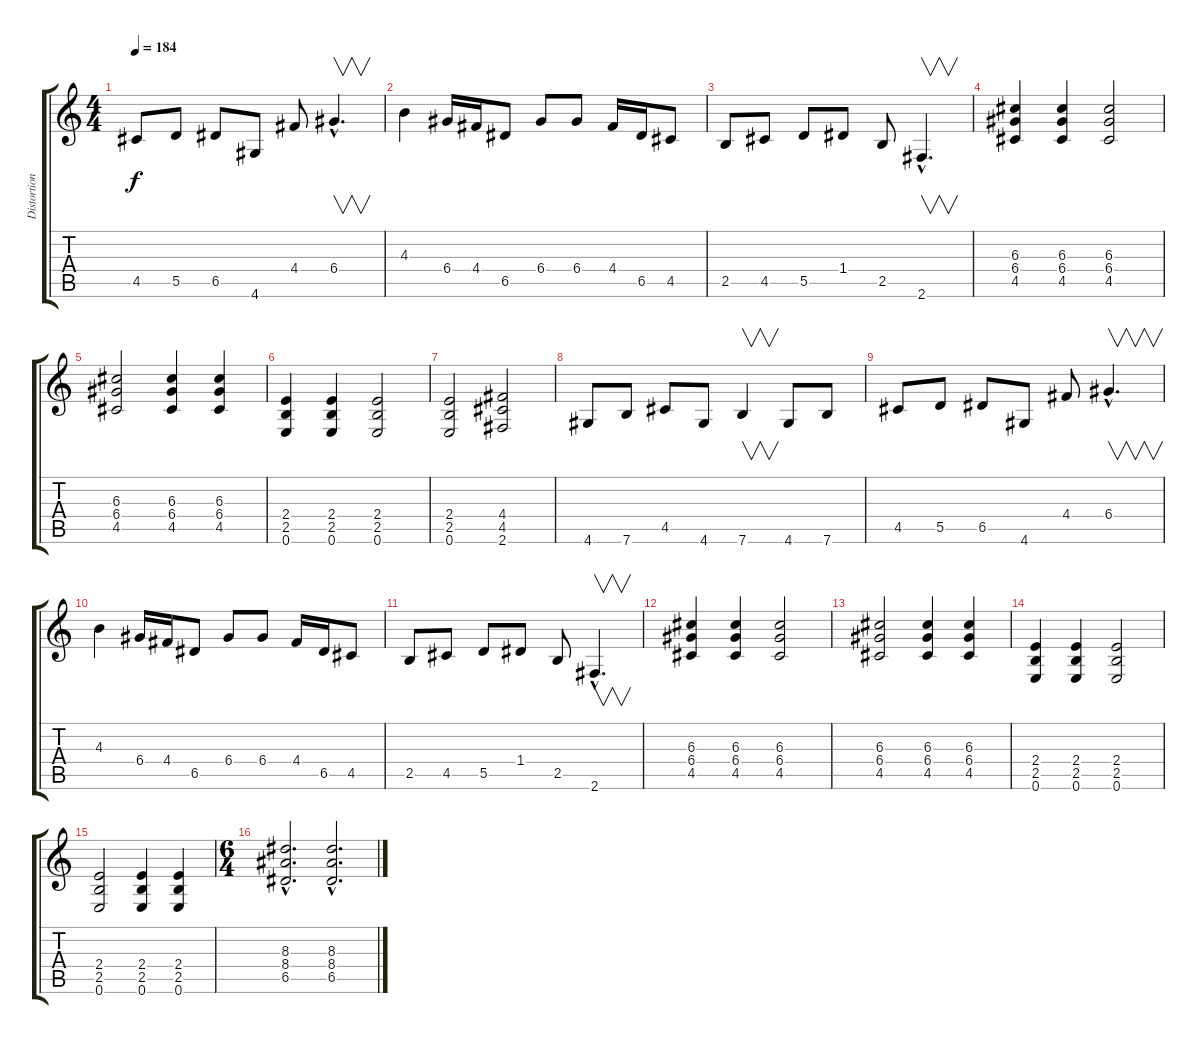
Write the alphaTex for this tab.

\track ("Distortion Guitar" "Distortion") {instrument distortionguitar}
\staff {score tabs}
\tuning (E4 B3 G3 D3 A2 E2) {hide}
\ts (4 4)
\tempo 184
\clef g2
\ks c
4.5.8{dy f} 5.5.8 6.5.8 4.6.8 4.4.8 6.4{hac}.4{v d} |
4.3.4 6.4.16 4.4.16 6.5.8 6.4.8 6.4.8 4.4.16 6.5.16 4.5.8 |
2.5.8 4.5.8 5.5.8 1.4.8 2.5.8 2.6{hac}.4{v d} |
(6.3 6.4 4.5).4 (6.3 6.4 4.5).4 (6.3 6.4 4.5).2 |
(6.3 6.4 4.5).2 (6.3 6.4 4.5).4 (6.3 6.4 4.5).4 |
(2.4 2.5 0.6).4 (2.4 2.5 0.6).4 (2.4 2.5 0.6).2 |
(2.4 2.5 0.6).2 (4.4 4.5 2.6).2 |
4.6.8 7.6.8 4.5.8 4.6.8 7.6.4{v} 4.6.8 7.6.8 |
4.5.8 5.5.8 6.5.8 4.6.8 4.4.8 6.4{hac}.4{v d} |
4.3.4 6.4.16 4.4.16 6.5.8 6.4.8 6.4.8 4.4.16 6.5.16 4.5.8 |
2.5.8 4.5.8 5.5.8 1.4.8 2.5.8 2.6{hac}.4{v d} |
(6.3 6.4 4.5).4 (6.3 6.4 4.5).4 (6.3 6.4 4.5).2 |
(6.3 6.4 4.5).2 (6.3 6.4 4.5).4 (6.3 6.4 4.5).4 |
(2.4 2.5 0.6).4 (2.4 2.5 0.6).4 (2.4 2.5 0.6).2 |
(2.4 2.5 0.6).2 (2.4 2.5 0.6).4 (2.4 2.5 0.6).4 |
\ts (6 4)
(8.3{hac} 8.4{hac} 6.5{hac}).2{d} (8.3{hac} 8.4{hac} 6.5{hac}).2{d}
